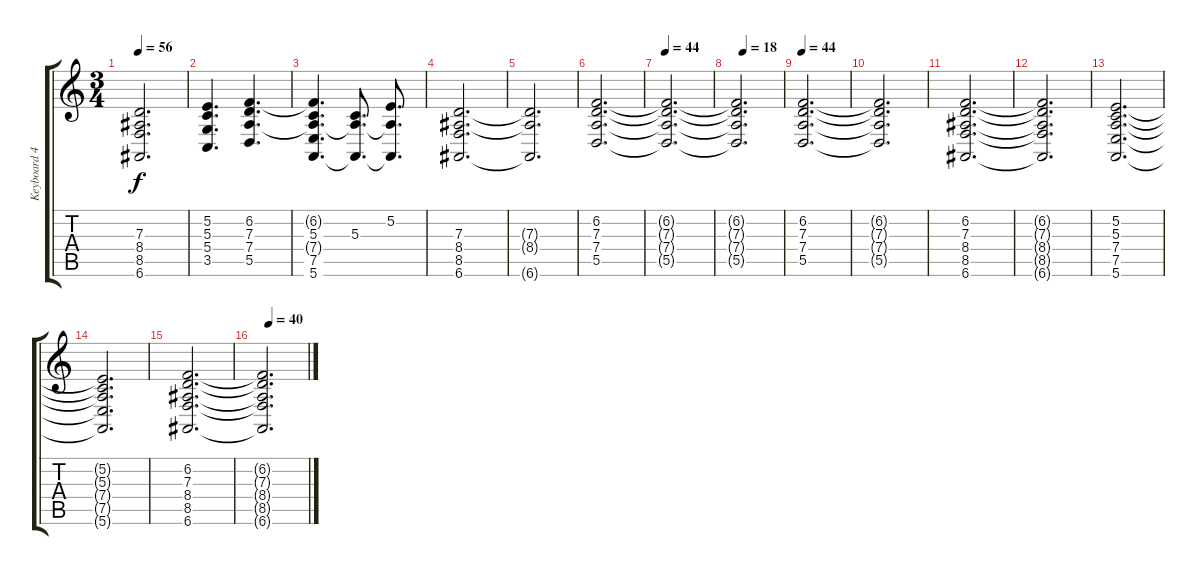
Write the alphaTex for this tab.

\track ("Keyboard 4" "Keyboard 4") {instrument pad2warm}
\staff {score tabs}
\tuning (E4 B3 G3 D3 A2 E2) {hide}
\ts (3 4)
\tempo 56
\clef g2
\ks c
(7.3 8.4 8.5 6.6).2{d dy f} |
(5.2 5.3 5.4 3.5).4{d} (6.2 7.3 7.4 5.5).4{d} |
(6.2{t} 5.3 7.4{t} 7.5 5.6).4{d} (5.3 7.4{t} 5.6{t}).8{d} (5.2 7.4{t} 5.6{t}).8{d} |
(7.3 8.4 8.5 6.6).2{d} |
(7.3{t} 8.4{t} 6.6{t}).2{d} |
(6.2 7.3 7.4 5.5).2{d volume 3} |
\tempo 44
(6.2{t} 7.3{t} 7.4{t} 5.5{t}).2{d} |
\tempo (18 0.16666666666666666)
(6.2{t} 7.3{t} 7.4{t} 5.5{t}).2{d} |
\tempo 44
(6.2 7.3 7.4 5.5).2{d} |
(6.2{t} 7.3{t} 7.4{t} 5.5{t}).2{d} |
(6.2 7.3 8.4 8.5 6.6).2{d} |
(6.2{t} 7.3{t} 8.4{t} 8.5{t} 6.6{t}).2{d} |
(5.2 5.3 7.4 7.5 5.6).2{d} |
(5.2{t} 5.3{t} 7.4{t} 7.5{t} 5.6{t}).2{d} |
(6.2 7.3 8.4 8.5 6.6).2{d} |
\tempo (40 0.16666666666666666)
(6.2{t} 7.3{t} 8.4{t} 8.5{t} 6.6{t}).2{d}
